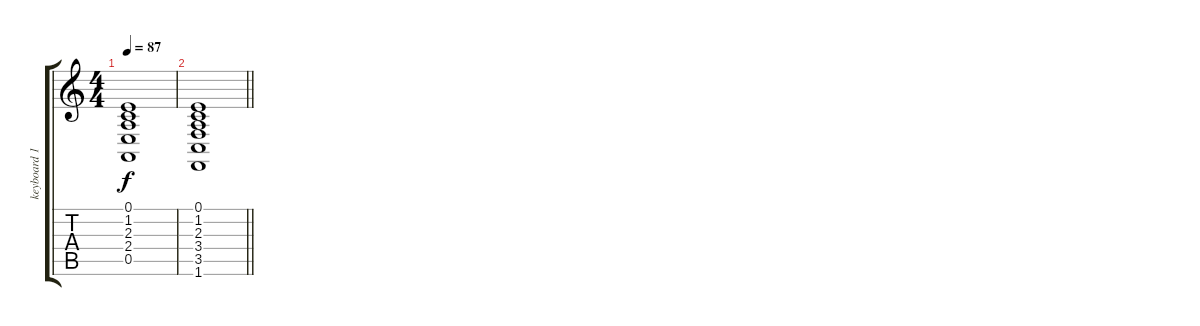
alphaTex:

\track ("keyboard 1" "keyboard 1") {instrument pad8sweep}
\staff {score tabs}
\tuning (E4 B3 G3 D3 A2 E2) {hide}
\ts (4 4)
\tempo 87
\clef g2
\ks c
(0.1 1.2 2.3 2.4 0.5).1{dy f} |
\barLineRight lightlight
(0.1 1.2 2.3 3.4 3.5 1.6).1
